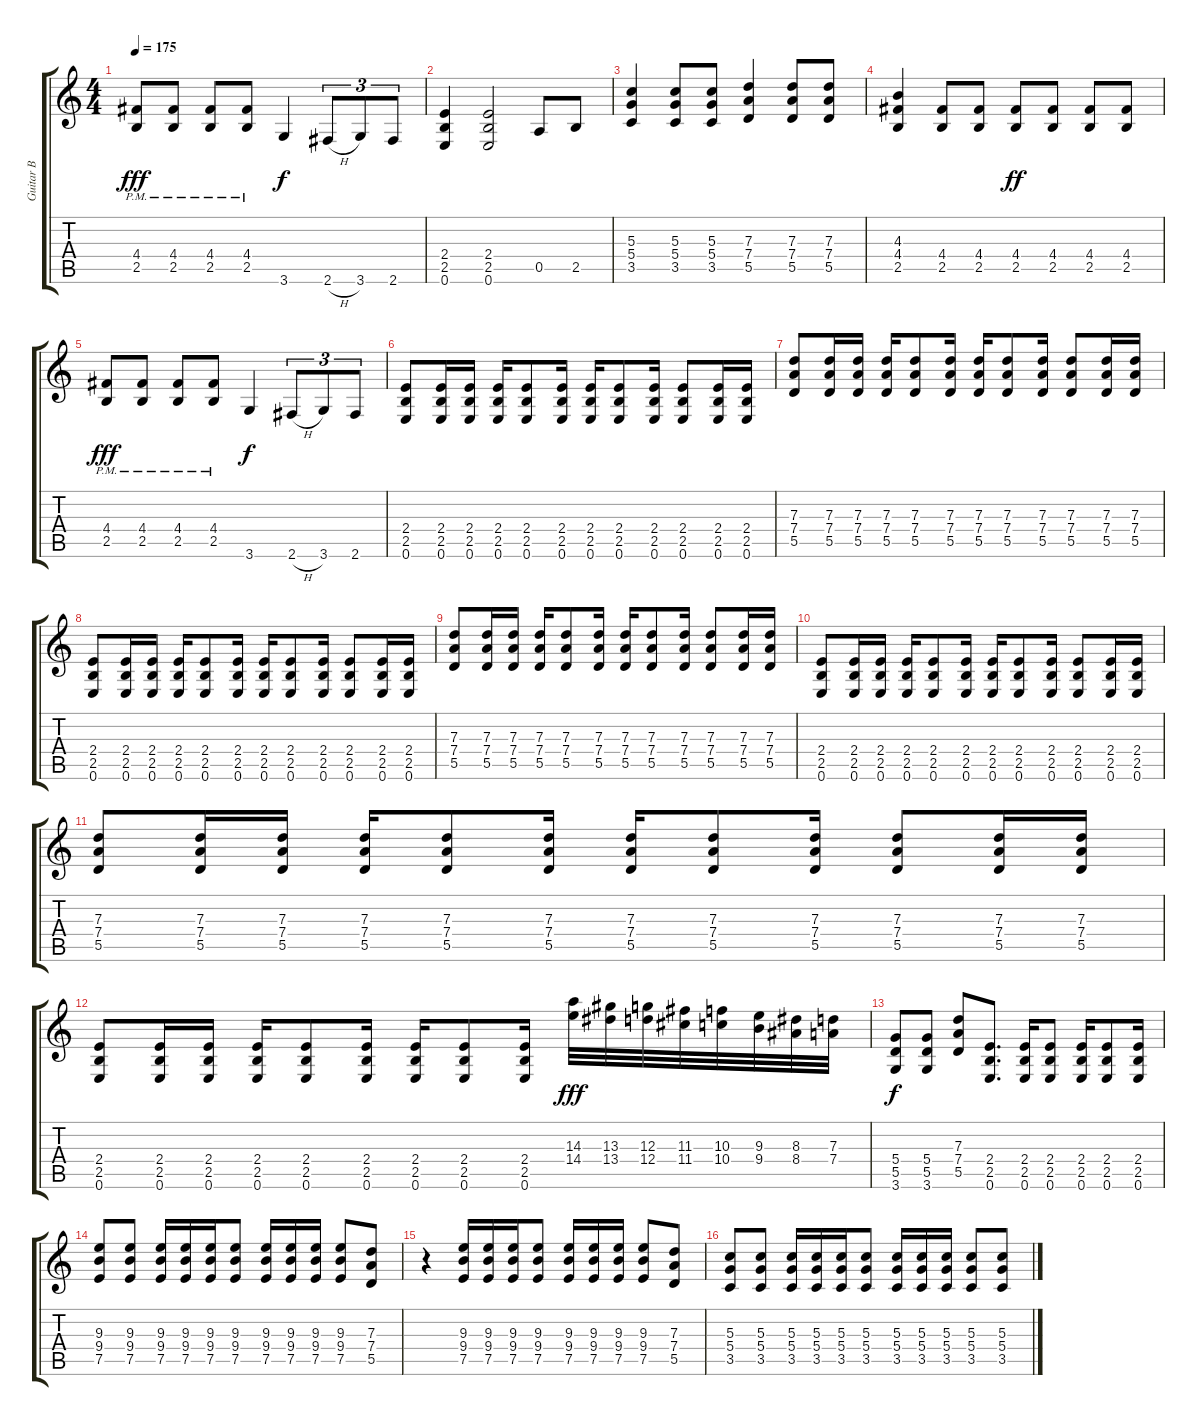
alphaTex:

\track ("Guitar B" "Guitar B") {instrument distortionguitar}
\staff {score tabs}
\tuning (E4 B3 G3 D3 A2 E2) {hide}
\ts (4 4)
\tempo 175
\clef g2
\ks c
(4.4 2.5{pm}).8{dy fff} (4.4 2.5{pm}).8 (4.4 2.5{pm}).8 (4.4 2.5{pm}).8 3.6.4{dy f} 2.6{h}.8{tu (3 2)} 3.6.8{tu (3 2)} 2.6.8{tu (3 2)} |
(2.4 2.5 0.6).4 (2.4 2.5 0.6).2 0.5.8 2.5.8 |
(5.3 5.4 3.5).4 (5.3 5.4 3.5).8 (5.3 5.4 3.5).8 (7.3 7.4 5.5).4 (7.3 7.4 5.5).8 (7.3 7.4 5.5).8 |
(4.3 4.4 2.5).4 (4.4 2.5).8 (4.4 2.5).8 (4.4 2.5).8{dy ff} (4.4 2.5).8 (4.4 2.5).8 (4.4 2.5).8 |
(4.4 2.5{pm}).8{dy fff} (4.4 2.5{pm}).8 (4.4 2.5{pm}).8 (4.4 2.5{pm}).8 3.6.4{dy f} 2.6{h}.8{tu (3 2)} 3.6.8{tu (3 2)} 2.6.8{tu (3 2)} |
(2.4 2.5 0.6).8 (2.4 2.5 0.6).16 (2.4 2.5 0.6).16 (2.4 2.5 0.6).16 (2.4 2.5 0.6).8 (2.4 2.5 0.6).16 (2.4 2.5 0.6).16 (2.4 2.5 0.6).8 (2.4 2.5 0.6).16 (2.4 2.5 0.6).8 (2.4 2.5 0.6).16 (2.4 2.5 0.6).16 |
(7.3 7.4 5.5).8 (7.3 7.4 5.5).16 (7.3 7.4 5.5).16 (7.3 7.4 5.5).16 (7.3 7.4 5.5).8 (7.3 7.4 5.5).16 (7.3 7.4 5.5).16 (7.3 7.4 5.5).8 (7.3 7.4 5.5).16 (7.3 7.4 5.5).8 (7.3 7.4 5.5).16 (7.3 7.4 5.5).16 |
(2.4 2.5 0.6).8 (2.4 2.5 0.6).16 (2.4 2.5 0.6).16 (2.4 2.5 0.6).16 (2.4 2.5 0.6).8 (2.4 2.5 0.6).16 (2.4 2.5 0.6).16 (2.4 2.5 0.6).8 (2.4 2.5 0.6).16 (2.4 2.5 0.6).8 (2.4 2.5 0.6).16 (2.4 2.5 0.6).16 |
(7.3 7.4 5.5).8 (7.3 7.4 5.5).16 (7.3 7.4 5.5).16 (7.3 7.4 5.5).16 (7.3 7.4 5.5).8 (7.3 7.4 5.5).16 (7.3 7.4 5.5).16 (7.3 7.4 5.5).8 (7.3 7.4 5.5).16 (7.3 7.4 5.5).8 (7.3 7.4 5.5).16 (7.3 7.4 5.5).16 |
(2.4 2.5 0.6).8 (2.4 2.5 0.6).16 (2.4 2.5 0.6).16 (2.4 2.5 0.6).16 (2.4 2.5 0.6).8 (2.4 2.5 0.6).16 (2.4 2.5 0.6).16 (2.4 2.5 0.6).8 (2.4 2.5 0.6).16 (2.4 2.5 0.6).8 (2.4 2.5 0.6).16 (2.4 2.5 0.6).16 |
(7.3 7.4 5.5).8 (7.3 7.4 5.5).16 (7.3 7.4 5.5).16 (7.3 7.4 5.5).16 (7.3 7.4 5.5).8 (7.3 7.4 5.5).16 (7.3 7.4 5.5).16 (7.3 7.4 5.5).8 (7.3 7.4 5.5).16 (7.3 7.4 5.5).8 (7.3 7.4 5.5).16 (7.3 7.4 5.5).16 |
(2.4 2.5 0.6).8 (2.4 2.5 0.6).16 (2.4 2.5 0.6).16 (2.4 2.5 0.6).16 (2.4 2.5 0.6).8 (2.4 2.5 0.6).16 (2.4 2.5 0.6).16 (2.4 2.5 0.6).8 (2.4 2.5 0.6).16 (14.3 14.4).32{dy fff} (13.3 13.4).32 (12.3 12.4).32 (11.3 11.4).32 (10.3 10.4).32 (9.3 9.4).32 (8.3 8.4).32 (7.3 7.4).32 |
(5.4 5.5 3.6).8{dy f} (5.4 5.5 3.6).8 (7.3 7.4 5.5).8 (2.4 2.5 0.6).8{d} (2.4 2.5 0.6).16 (2.4 2.5 0.6).8 (2.4 2.5 0.6).16 (2.4 2.5 0.6).8 (2.4 2.5 0.6).16 |
(9.3 9.4 7.5).8 (9.3 9.4 7.5).8 (9.3 9.4 7.5).16 (9.3 9.4 7.5).16 (9.3 9.4 7.5).16 (9.3 9.4 7.5).8 (9.3 9.4 7.5).16 (9.3 9.4 7.5).16 (9.3 9.4 7.5).16 (9.3 9.4 7.5).8 (7.3 7.4 5.5).8 |
r.4 (9.3 9.4 7.5).16 (9.3 9.4 7.5).16 (9.3 9.4 7.5).16 (9.3 9.4 7.5).8 (9.3 9.4 7.5).16 (9.3 9.4 7.5).16 (9.3 9.4 7.5).16 (9.3 9.4 7.5).8 (7.3 7.4 5.5).8 |
(5.3 5.4 3.5).8 (5.3 5.4 3.5).8 (5.3 5.4 3.5).16 (5.3 5.4 3.5).16 (5.3 5.4 3.5).16 (5.3 5.4 3.5).8 (5.3 5.4 3.5).16 (5.3 5.4 3.5).16 (5.3 5.4 3.5).16 (5.3 5.4 3.5).8 (5.3 5.4 3.5).8
